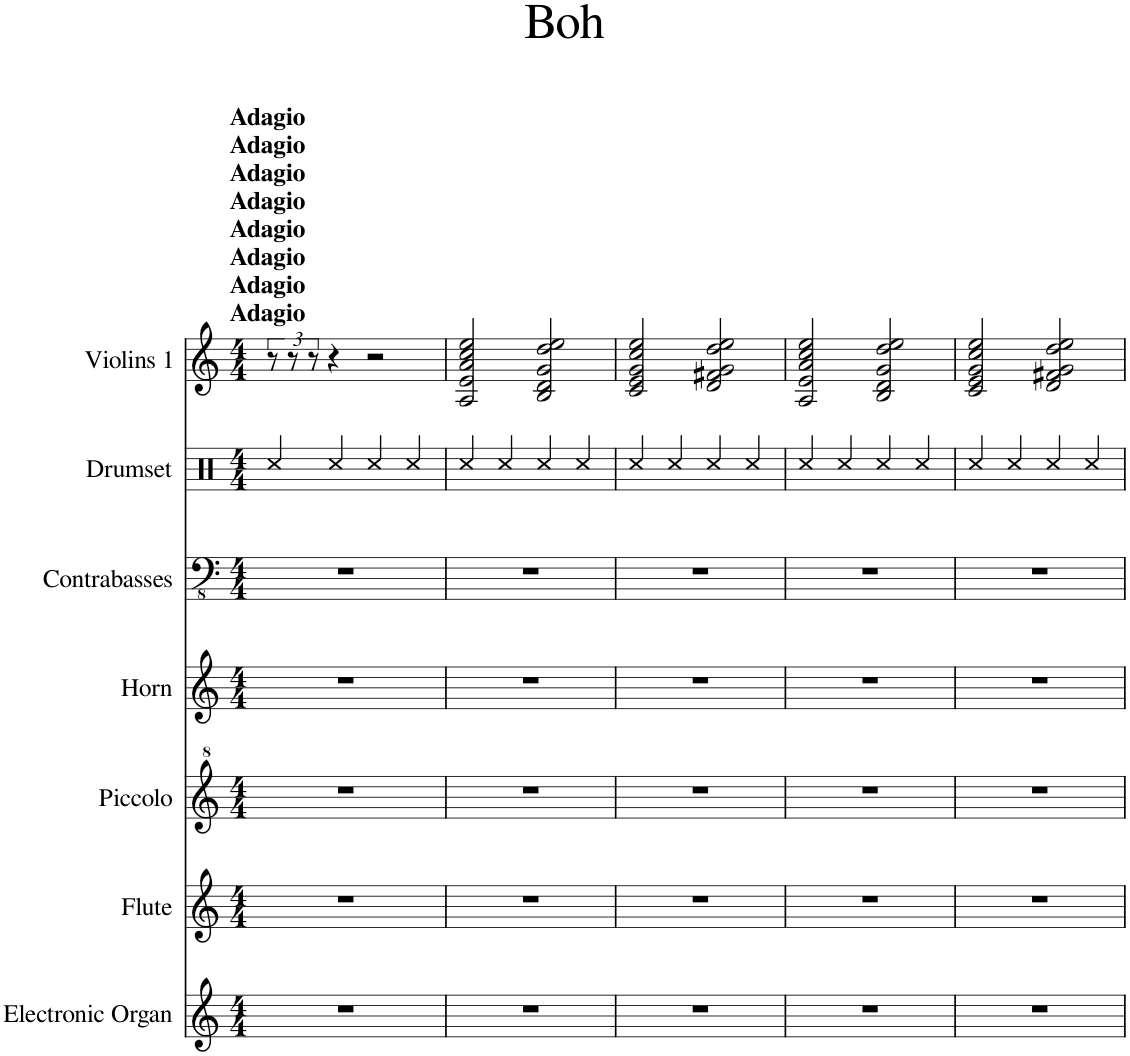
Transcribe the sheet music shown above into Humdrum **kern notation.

**kern	**kern	**kern	**kern	**kern	**kern	**kern
*part7	*part6	*part5	*part4	*part3	*part2	*part1
*staff7	*staff6	*staff5	*staff4	*staff3	*staff2	*staff1
*I"Electronic Organ	*I"Flute	*I"Piccolo	*I"Horn	*I"Contrabasses	*I"Drumset	*I"Violins 1
*I'Et. Org.	*I'Fl.	*I'Picc.	*I'Hn.	*I'Cbs.	*I'Drs.	*I'Vlns. 1
*clefG2	*clefG2	*clefG^2	*clefG2	*clefFv4	*clefX	*clefG2
*	*	*Trd-7c-12	*Trd4c7	*	*	*
*k[]	*k[]	*k[]	*k[]	*k[]	*k[]	*k[]
*M4/4	*M4/4	*M4/4	*M4/4	*M4/4	*M4/4	*M4/4
=1	=1	=1	=1	=1	=1	=1
!	!	!	!	!	!	!LO:TX:a:B:t=Adagio
!	!	!	!	!	!	!LO:TX:a:B:t=Adagio
!	!	!	!	!	!	!LO:TX:a:B:t=Adagio
!	!	!	!	!	!	!LO:TX:a:B:t=Adagio
!	!	!	!	!	!	!LO:TX:a:B:t=Adagio
!	!	!	!	!	!	!LO:TX:a:B:t=Adagio
!	!	!	!	!	!	!LO:TX:a:B:t=Adagio
!	!	!	!	!	!	!LO:TX:a:B:t=Adagio
1r	1r	1r	1r	1r	4cc/	4r
.	.	.	.	.	4cc/	4r
.	.	.	.	.	4cc/	2r
.	.	.	.	.	4cc/	.
=2	=2	=2	=2	=2	=2	=2
1r	1r	1r	1r	1r	4cc/	2A/ 2e/ 2a/ 2cc/ 2ee/
.	.	.	.	.	4cc/	.
.	.	.	.	.	4cc/	2B/ 2d/ 2g/ 2dd/ 2ee/
.	.	.	.	.	4cc/	.
=3	=3	=3	=3	=3	=3	=3
1r	1r	1r	1r	1r	4cc/	2c/ 2e/ 2g/ 2cc/ 2ee/
.	.	.	.	.	4cc/	.
.	.	.	.	.	4cc/	2d/ 2f#X/ 2g/ 2dd/ 2ee/
.	.	.	.	.	4cc/	.
=4	=4	=4	=4	=4	=4	=4
1r	1r	1r	1r	1r	4cc/	2A/ 2e/ 2a/ 2cc/ 2ee/
.	.	.	.	.	4cc/	.
.	.	.	.	.	4cc/	2B/ 2d/ 2g/ 2dd/ 2ee/
.	.	.	.	.	4cc/	.
=5	=5	=5	=5	=5	=5	=5
1r	1r	1r	1r	1r	4cc/	2c/ 2e/ 2g/ 2cc/ 2ee/
.	.	.	.	.	4cc/	.
.	.	.	.	.	4cc/	2d/ 2f#X/ 2g/ 2dd/ 2ee/
.	.	.	.	.	4cc/	.
=	=	=	=	=	=	=
*-	*-	*-	*-	*-	*-	*-
